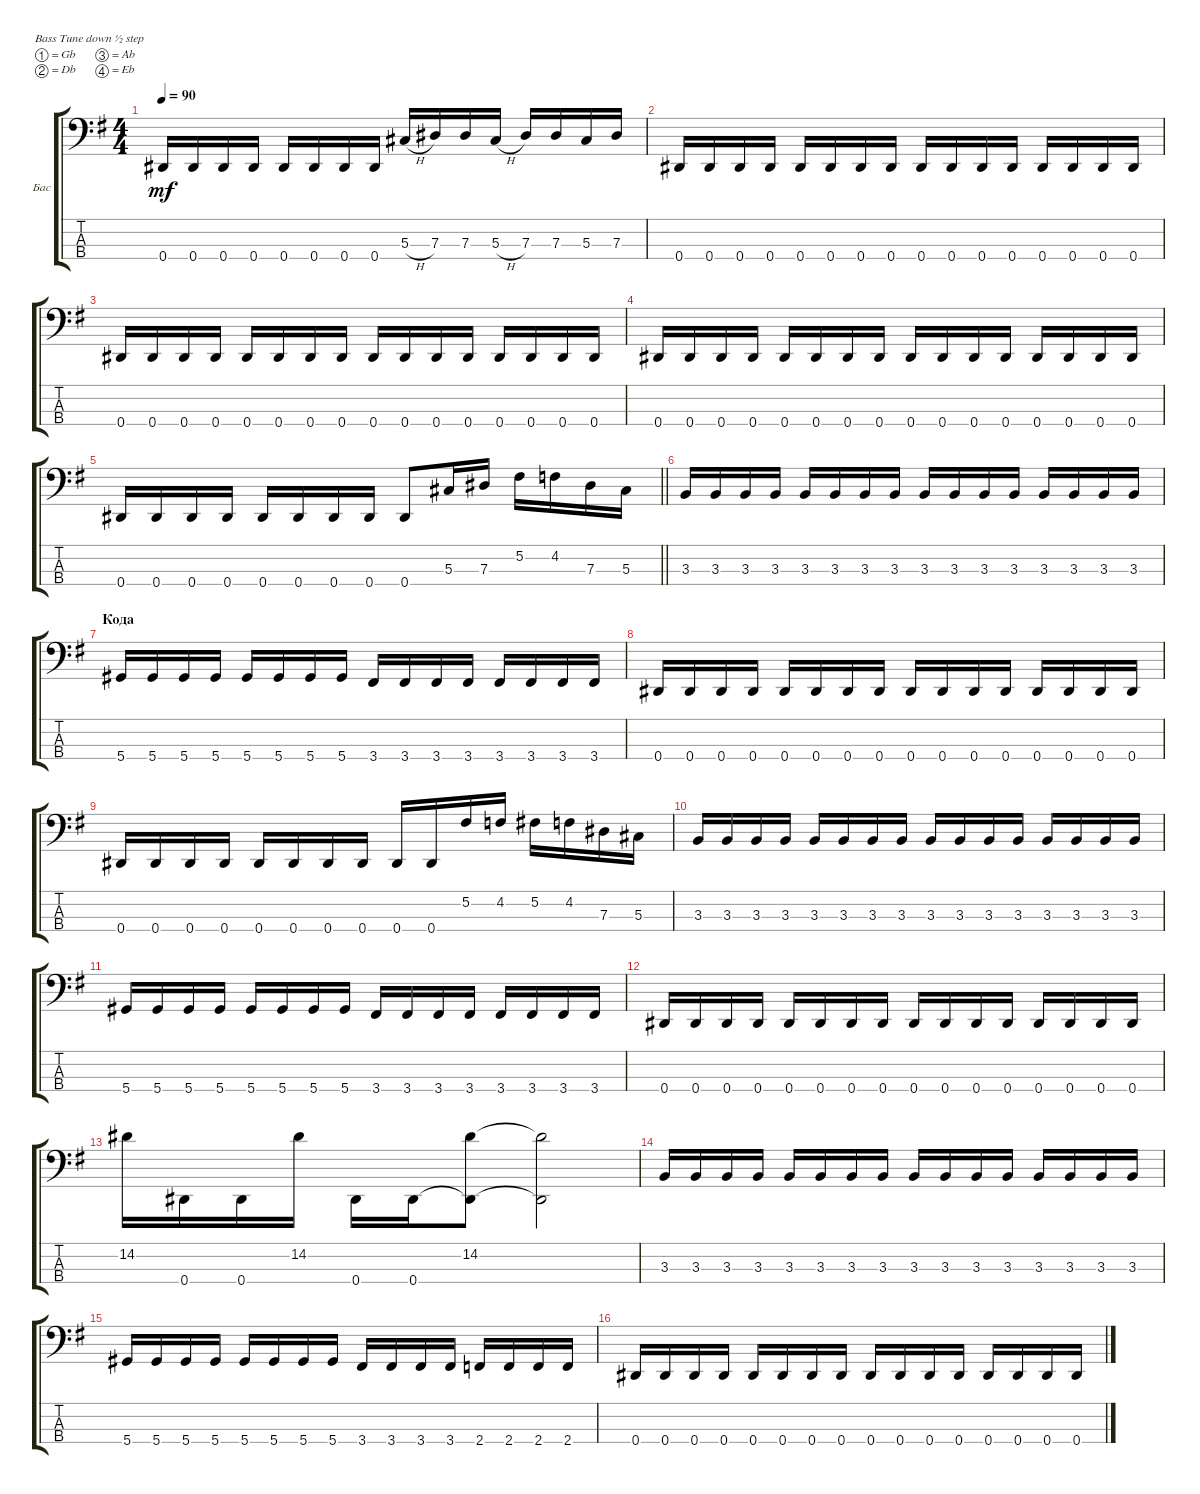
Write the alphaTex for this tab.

\bracketExtendMode groupsimilarinstruments
\firstSystemTrackNameOrientation horizontal
\otherSystemsTrackNameOrientation horizontal
\track ("Алик Грановский" "Бас") {instrument electricbassfinger}
\staff {score tabs}
\tuning (Gb2 Db2 Ab1 Eb1)
\ts (4 4)
\tempo 90
\clef f4
\ks eminor
0.4.16{dy mf} 0.4.16 0.4.16 0.4.16 0.4.16 0.4.16 0.4.16 0.4.16 5.3{h}.16 7.3.16 7.3.16 5.3{h}.16 7.3.16 7.3.16 5.3.16 7.3.16 |
0.4.16 0.4.16 0.4.16 0.4.16 0.4.16 0.4.16 0.4.16 0.4.16 0.4.16 0.4.16 0.4.16 0.4.16 0.4.16 0.4.16 0.4.16 0.4.16 |
0.4.16 0.4.16 0.4.16 0.4.16 0.4.16 0.4.16 0.4.16 0.4.16 0.4.16 0.4.16 0.4.16 0.4.16 0.4.16 0.4.16 0.4.16 0.4.16 |
0.4.16 0.4.16 0.4.16 0.4.16 0.4.16 0.4.16 0.4.16 0.4.16 0.4.16 0.4.16 0.4.16 0.4.16 0.4.16 0.4.16 0.4.16 0.4.16 |
\barLineRight lightlight
0.4.16 0.4.16 0.4.16 0.4.16 0.4.16 0.4.16 0.4.16 0.4.16 0.4.8 5.3.16 7.3.16 5.2.16 4.2.16 7.3.16 5.3.16 |
3.3.16 3.3.16 3.3.16 3.3.16 3.3.16 3.3.16 3.3.16 3.3.16 3.3.16 3.3.16 3.3.16 3.3.16 3.3.16 3.3.16 3.3.16 3.3.16 |
\section ("" "Кода")
5.4.16 5.4.16 5.4.16 5.4.16 5.4.16 5.4.16 5.4.16 5.4.16 3.4.16 3.4.16 3.4.16 3.4.16 3.4.16 3.4.16 3.4.16 3.4.16 |
0.4.16 0.4.16 0.4.16 0.4.16 0.4.16 0.4.16 0.4.16 0.4.16 0.4.16 0.4.16 0.4.16 0.4.16 0.4.16 0.4.16 0.4.16 0.4.16 |
0.4.16 0.4.16 0.4.16 0.4.16 0.4.16 0.4.16 0.4.16 0.4.16 0.4.16 0.4.16 5.2.16 4.2.16 5.2.16 4.2.16 7.3.16 5.3.16 |
3.3.16 3.3.16 3.3.16 3.3.16 3.3.16 3.3.16 3.3.16 3.3.16 3.3.16 3.3.16 3.3.16 3.3.16 3.3.16 3.3.16 3.3.16 3.3.16 |
5.4.16 5.4.16 5.4.16 5.4.16 5.4.16 5.4.16 5.4.16 5.4.16 3.4.16 3.4.16 3.4.16 3.4.16 3.4.16 3.4.16 3.4.16 3.4.16 |
0.4.16 0.4.16 0.4.16 0.4.16 0.4.16 0.4.16 0.4.16 0.4.16 0.4.16 0.4.16 0.4.16 0.4.16 0.4.16 0.4.16 0.4.16 0.4.16 |
14.2.16 0.4.16 0.4.16 14.2.16 0.4.16 0.4.16 (14.2 0.4{t}).8 (14.2{t} 0.4{t}).2 |
3.3.16 3.3.16 3.3.16 3.3.16 3.3.16 3.3.16 3.3.16 3.3.16 3.3.16 3.3.16 3.3.16 3.3.16 3.3.16 3.3.16 3.3.16 3.3.16 |
5.4.16 5.4.16 5.4.16 5.4.16 5.4.16 5.4.16 5.4.16 5.4.16 3.4.16 3.4.16 3.4.16 3.4.16 2.4.16 2.4.16 2.4.16 2.4.16 |
0.4.16 0.4.16 0.4.16 0.4.16 0.4.16 0.4.16 0.4.16 0.4.16 0.4.16 0.4.16 0.4.16 0.4.16 0.4.16 0.4.16 0.4.16 0.4.16
